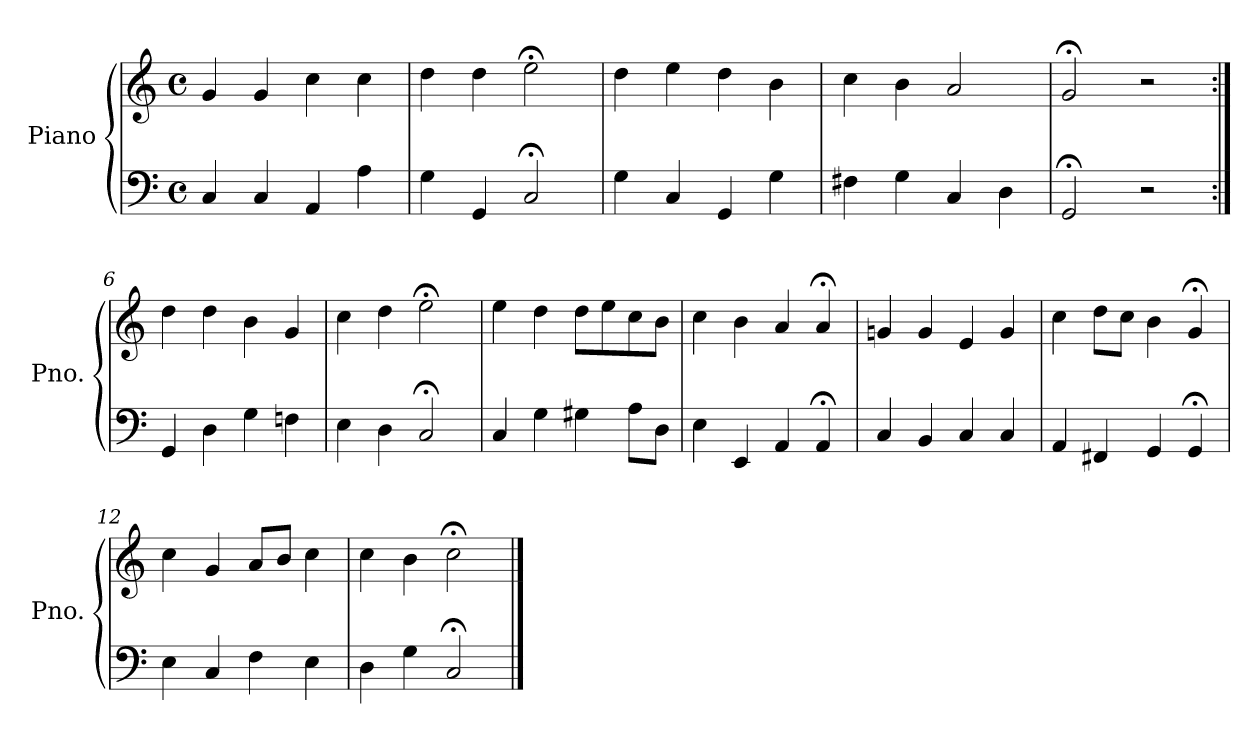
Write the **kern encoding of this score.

**kern	**kern
*part1	*part1
*staff2	*staff1
*I"Piano	*
*I'Pno.	*
*clefF4	*clefG2
*k[]	*k[]
*M4/4	*M4/4
*met(c)	*met(c)
=1	=1
4C/	4g/
4C/	4g/
4AA/	4cc\
4A\	4cc\
=2	=2
4G\	4dd\
4GG/	4dd\
2C;</	2ee;<\
=3	=3
4G\	4dd\
4C/	4ee\
4GG/	4dd\
4G\	4b\
=4	=4
4F#X\	4cc\
4G\	4b\
4C/	2a/
4D\	.
=5	=5
2GG;</	2g;</
2r	2r
=6:|!	=6:|!
4GG/	4dd\
4D\	4dd\
4G\	4b\
4Fn\	4g/
=7	=7
4E\	4cc\
4D\	4dd\
2C;</	2ee;<\
!!LO:LB:g=z
=8	=8
4C/	4ee\
4G\	4dd\
4G#X\	8dd\L
.	8ee\
8A\L	8cc\
8D\J	8b\J
=9	=9
4E\	4cc\
4EE/	4b\
4AA/	4a/
4AA;</	4a;</
=10	=10
4C/	4gn/
4BB/	4g/
4C/	4e/
4C/	4g/
=11	=11
4AA/	4cc\
4FF#X/	8dd\L
.	8cc\J
4GG/	4b\
4GG;</	4g;</
=12	=12
4E\	4cc\
4C/	4g/
4F\	8a/L
.	8b/J
4E\	4cc\
=13	=13
4D\	4cc\
4G\	4b\
2C;</	2cc;<\
==	==
*-	*-
